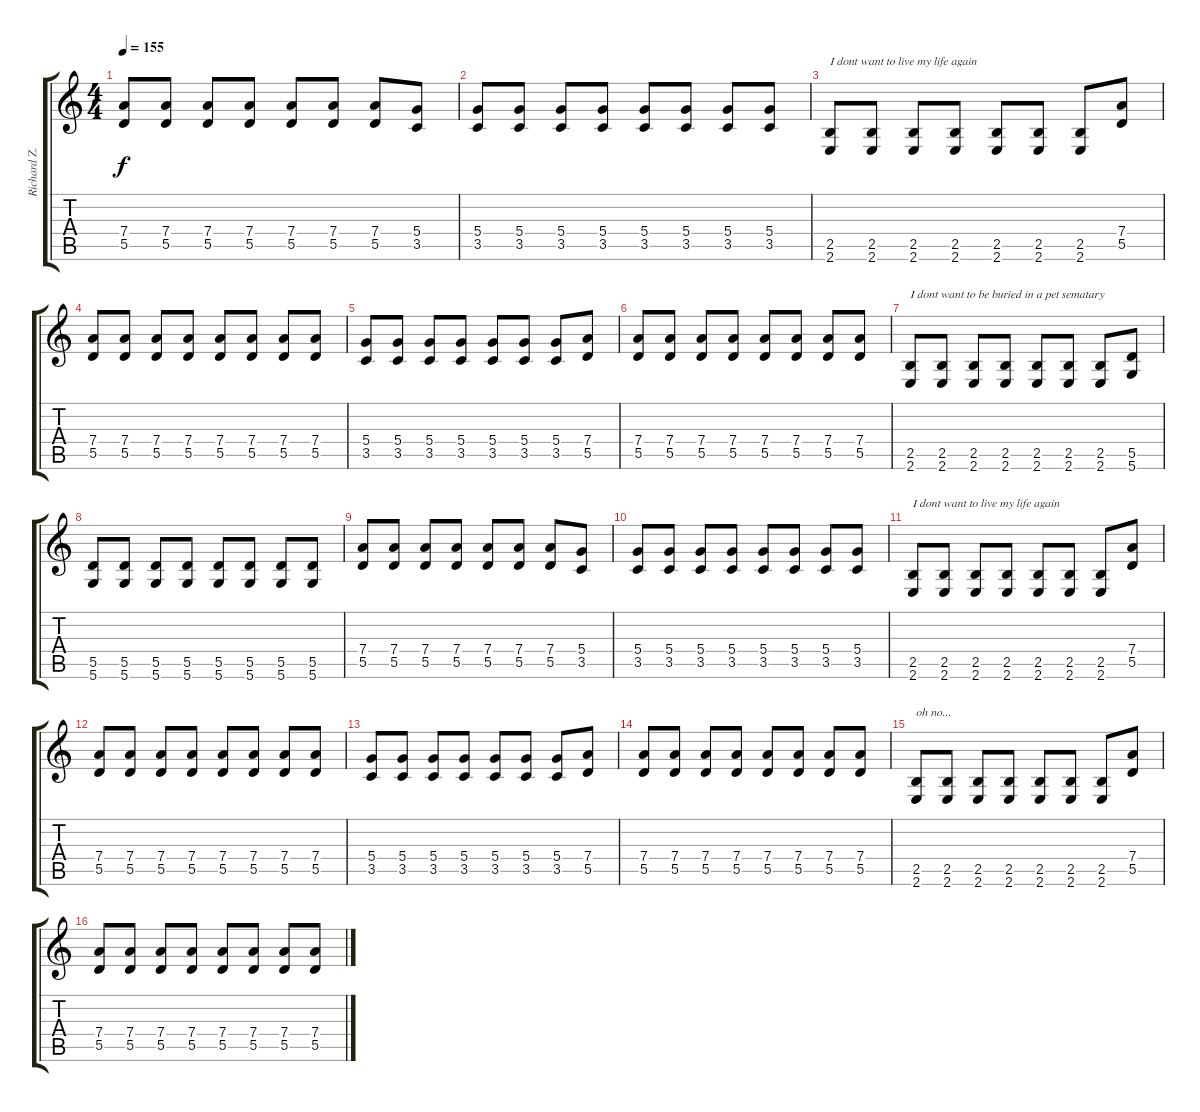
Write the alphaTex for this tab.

\track ("Richard Z. Kruspe" "Richard Z.") {instrument overdrivenguitar}
\staff {score tabs}
\tuning (E4 B3 G3 D3 A2 D2) {hide}
\ts (4 4)
\tempo 155
\clef g2
\ks c
(7.4 5.5).8{dy f} (7.4 5.5).8 (7.4 5.5).8 (7.4 5.5).8 (7.4 5.5).8 (7.4 5.5).8 (7.4 5.5).8 (5.4 3.5).8 |
(5.4 3.5).8 (5.4 3.5).8 (5.4 3.5).8 (5.4 3.5).8 (5.4 3.5).8 (5.4 3.5).8 (5.4 3.5).8 (5.4 3.5).8 |
(2.5 2.6).8{txt "I dont want to live my life again"} (2.5 2.6).8 (2.5 2.6).8 (2.5 2.6).8 (2.5 2.6).8 (2.5 2.6).8 (2.5 2.6).8 (7.4 5.5).8 |
(7.4 5.5).8 (7.4 5.5).8 (7.4 5.5).8 (7.4 5.5).8 (7.4 5.5).8 (7.4 5.5).8 (7.4 5.5).8 (7.4 5.5).8 |
(5.4 3.5).8 (5.4 3.5).8 (5.4 3.5).8 (5.4 3.5).8 (5.4 3.5).8 (5.4 3.5).8 (5.4 3.5).8 (7.4 5.5).8 |
(7.4 5.5).8 (7.4 5.5).8 (7.4 5.5).8 (7.4 5.5).8 (7.4 5.5).8 (7.4 5.5).8 (7.4 5.5).8 (7.4 5.5).8 |
(2.5 2.6).8{txt "I dont want to be buried in a pet sematary"} (2.5 2.6).8 (2.5 2.6).8 (2.5 2.6).8 (2.5 2.6).8 (2.5 2.6).8 (2.5 2.6).8 (5.5 5.6).8 |
(5.5 5.6).8 (5.5 5.6).8 (5.5 5.6).8 (5.5 5.6).8 (5.5 5.6).8 (5.5 5.6).8 (5.5 5.6).8 (5.5 5.6).8 |
(7.4 5.5).8 (7.4 5.5).8 (7.4 5.5).8 (7.4 5.5).8 (7.4 5.5).8 (7.4 5.5).8 (7.4 5.5).8 (5.4 3.5).8 |
(5.4 3.5).8 (5.4 3.5).8 (5.4 3.5).8 (5.4 3.5).8 (5.4 3.5).8 (5.4 3.5).8 (5.4 3.5).8 (5.4 3.5).8 |
(2.5 2.6).8{txt "I dont want to live my life again"} (2.5 2.6).8 (2.5 2.6).8 (2.5 2.6).8 (2.5 2.6).8 (2.5 2.6).8 (2.5 2.6).8 (7.4 5.5).8 |
(7.4 5.5).8 (7.4 5.5).8 (7.4 5.5).8 (7.4 5.5).8 (7.4 5.5).8 (7.4 5.5).8 (7.4 5.5).8 (7.4 5.5).8 |
(5.4 3.5).8 (5.4 3.5).8 (5.4 3.5).8 (5.4 3.5).8 (5.4 3.5).8 (5.4 3.5).8 (5.4 3.5).8 (7.4 5.5).8 |
(7.4 5.5).8 (7.4 5.5).8 (7.4 5.5).8 (7.4 5.5).8 (7.4 5.5).8 (7.4 5.5).8 (7.4 5.5).8 (7.4 5.5).8 |
(2.5 2.6).8{txt "oh no..."} (2.5 2.6).8 (2.5 2.6).8 (2.5 2.6).8 (2.5 2.6).8 (2.5 2.6).8 (2.5 2.6).8 (7.4 5.5).8 |
(7.4 5.5).8 (7.4 5.5).8 (7.4 5.5).8 (7.4 5.5).8 (7.4 5.5).8 (7.4 5.5).8 (7.4 5.5).8 (7.4 5.5).8
